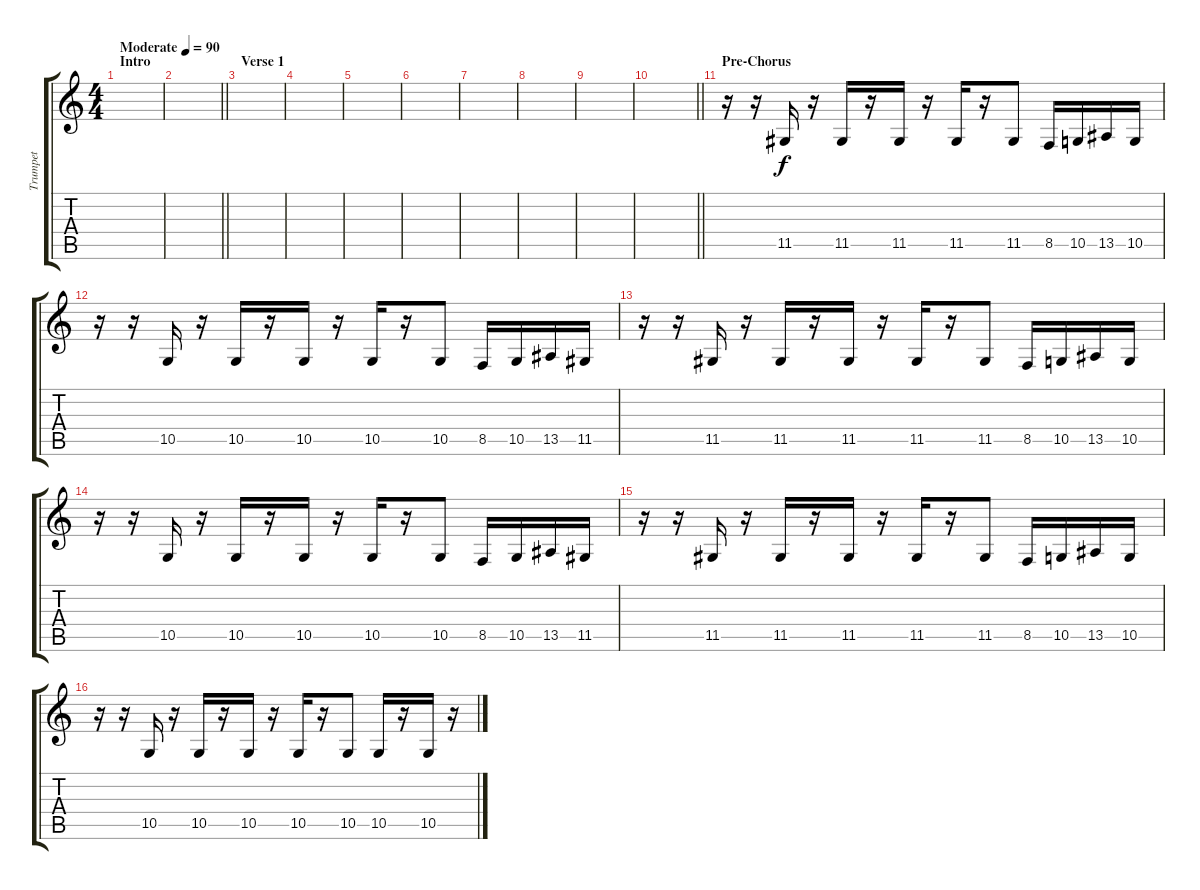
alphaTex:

\track ("Trumpet" "Trumpet") {instrument trumpet}
\staff {score tabs}
\tuning (E4 B3 G3 D3 A2 E2) {hide}
\ts (4 4)
\section ("" "Intro")
\tempo (90 "Moderate")
\clef g2
\ks c
|
\barLineRight lightlight
|
\section ("" "Verse 1")
|
|
|
|
|
|
|
\barLineRight lightlight
|
\section ("" "Pre-Chorus")
r.16 r.16 11.5.16 r.16 11.5.16 r.16 11.5.16 r.16 11.5.16 r.16 11.5.8 8.5.16 10.5.16 13.5.16 10.5.16 |
r.16 r.16 10.5.16 r.16 10.5.16 r.16 10.5.16 r.16 10.5.16 r.16 10.5.8 8.5.16 10.5.16 13.5.16 11.5.16 |
r.16 r.16 11.5.16 r.16 11.5.16 r.16 11.5.16 r.16 11.5.16 r.16 11.5.8 8.5.16 10.5.16 13.5.16 10.5.16 |
r.16 r.16 10.5.16 r.16 10.5.16 r.16 10.5.16 r.16 10.5.16 r.16 10.5.8 8.5.16 10.5.16 13.5.16 11.5.16 |
r.16 r.16 11.5.16 r.16 11.5.16 r.16 11.5.16 r.16 11.5.16 r.16 11.5.8 8.5.16 10.5.16 13.5.16 10.5.16 |
r.16 r.16 10.5.16 r.16 10.5.16 r.16 10.5.16 r.16 10.5.16 r.16 10.5.8 10.5.16 r.16 10.5.16 r.16
